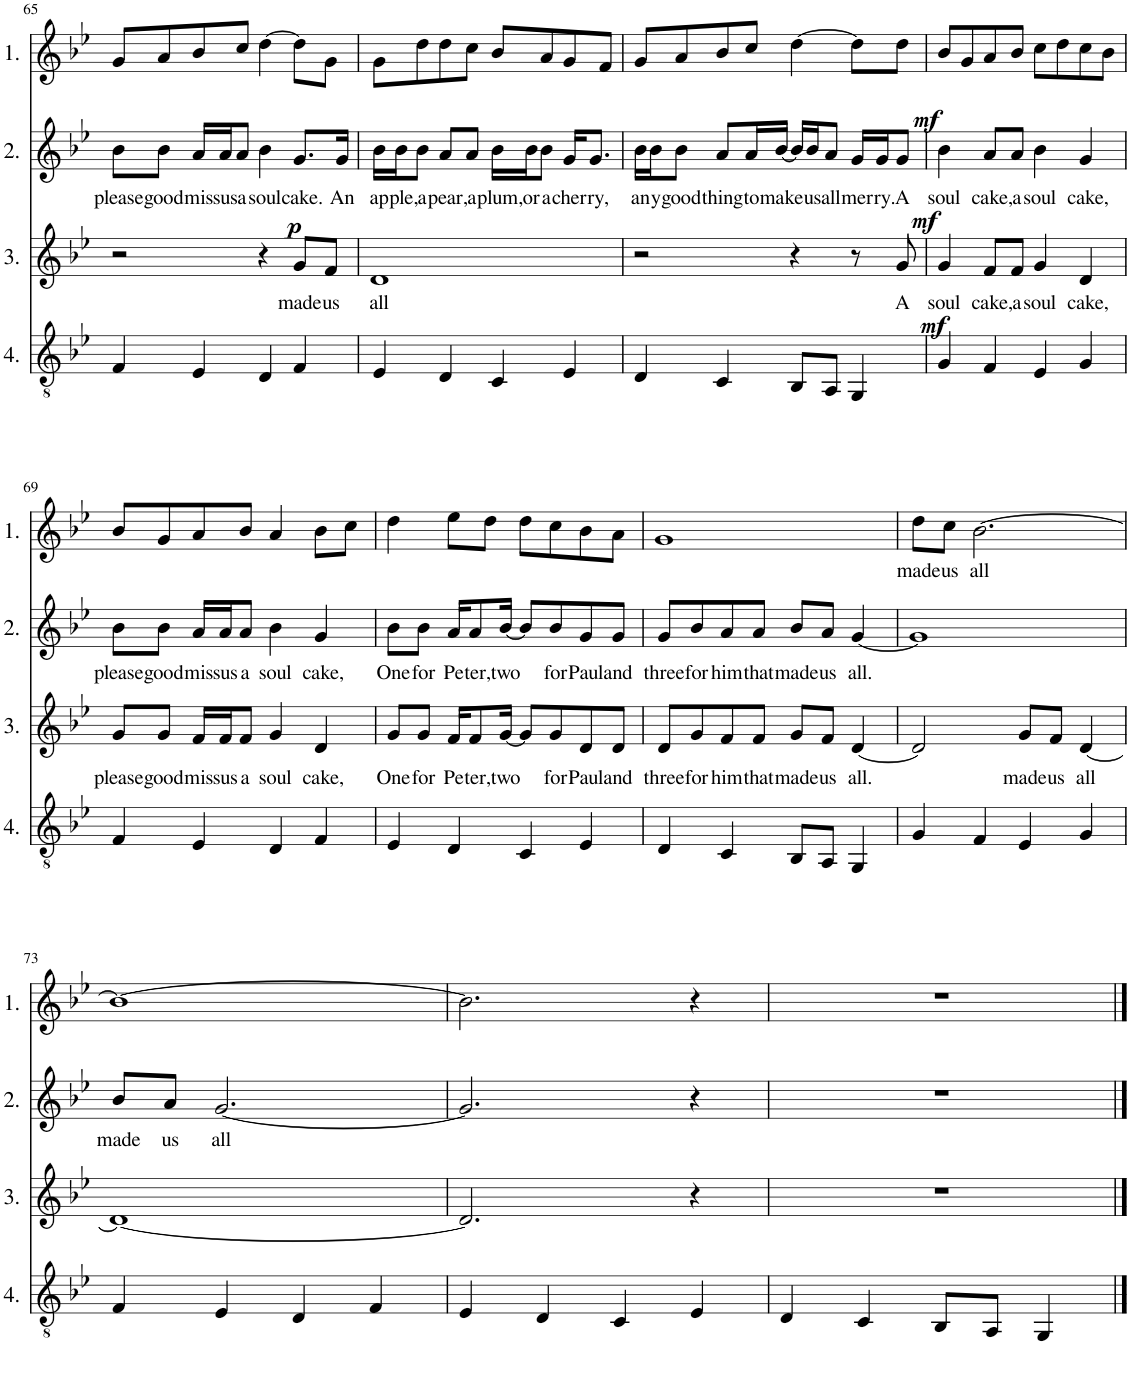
**kern	**dynam	**kern	**text	**dynam	**kern	**text	**dynam	**kern	**text
*part4	*part4	*part3	*part3	*part3	*part2	*part2	*part2	*part1	*part1
*staff4	*staff4	*staff3	*staff3	*staff3	*staff2	*staff2	*staff2	*staff1	*staff1
*I"4.	*	*I"3.	*	*	*I"2.	*	*	*I"1.	*
!!LO:PB:g=z
*clefGv2	*	*clefG2	*	*	*clefG2	*	*	*clefG2	*
*k[b-e-]	*	*k[b-e-]	*	*	*k[b-e-]	*	*	*k[b-e-]	*
*M4/4	*	*M4/4	*	*	*M4/4	*	*	*M4/4	*
=65	=65	=65	=65	=65	=65	=65	=65	=65	=65
!	!	!	!	!	!	!LO:LY:b	!	!	!
4F/	.	2r	.	.	8b-\L	please	.	8g/L	.
!	!	!	!	!	!	!LO:LY:b	!	!	!
.	.	.	.	.	8b-\J	good	.	8a/	.
!	!	!	!	!	!	!LO:LY:b	!	!	!
4E-/	.	.	.	.	16a/LL	mis-	.	8b-/	.
!	!	!	!	!	!	!LO:LY:b	!	!	!
.	.	.	.	.	16a/J	-sus	.	.	.
!	!	!	!	!	!	!LO:LY:b	!	!	!
.	.	.	.	.	8a/J	a	.	8cc/J	.
!	!	!	!	!	!	!LO:LY:b	!	!	!
4D/	.	4r	.	.	4b-\	soul	.	[4dd\	.
!	!	!	!LO:LY:b	!LO:DY:a	!	!LO:LY:b	!	!	!
4F/	.	8g/L	made	p	8.g/L	cake.	.	8dd\L]	.
!	!	!	!LO:LY:b	!	!	!	!	!	!
.	.	8f/J	us	.	.	.	.	8g\J	.
!	!	!	!	!	!	!LO:LY:b	!	!	!
.	.	.	.	.	16g/Jk	An	.	.	.
=66	=66	=66	=66	=66	=66	=66	=66	=66	=66
!	!	!	!LO:LY:b	!	!	!LO:LY:b	!	!	!
4E-/	.	1d	all	.	16b-\LL	ap-	.	8g\L	.
!	!	!	!	!	!	!LO:LY:b	!	!	!
.	.	.	.	.	16b-\J	-ple,	.	.	.
!	!	!	!	!	!	!LO:LY:b	!	!	!
.	.	.	.	.	8b-\J	a	.	8dd\	.
!	!	!	!	!	!	!LO:LY:b	!	!	!
4D/	.	.	.	.	8a/L	pear,	.	8dd\	.
!	!	!	!	!	!	!LO:LY:b	!	!	!
.	.	.	.	.	8a/J	a	.	8cc\J	.
!	!	!	!	!	!	!LO:LY:b	!	!	!
4C/	.	.	.	.	16b-\LL	plum,	.	8b-/L	.
!	!	!	!	!	!	!LO:LY:b	!	!	!
.	.	.	.	.	16b-\J	or	.	.	.
!	!	!	!	!	!	!LO:LY:b	!	!	!
.	.	.	.	.	8b-\J	a	.	8a/	.
!	!	!	!	!	!	!LO:LY:b	!	!	!
4E-/	.	.	.	.	16g/KL	cher-	.	8g/	.
!	!	!	!	!	!	!LO:LY:b	!	!	!
.	.	.	.	.	8.g/J	-ry,	.	.	.
.	.	.	.	.	.	.	.	8f/J	.
=67	=67	=67	=67	=67	=67	=67	=67	=67	=67
!	!	!	!	!	!	!LO:LY:b	!	!	!
4D/	.	2r	.	.	16b-\LL	an-	.	8g/L	.
!	!	!	!	!	!	!LO:LY:b	!	!	!
.	.	.	.	.	16b-\J	-y	.	.	.
!	!	!	!	!	!	!LO:LY:b	!	!	!
.	.	.	.	.	8b-\J	good	.	8a/	.
!	!	!	!	!	!	!LO:LY:b	!	!	!
4C/	.	.	.	.	8a/L	thing	.	8b-/	.
!	!	!	!	!	!	!LO:LY:b	!	!	!
.	.	.	.	.	16a/L	to	.	8cc/J	.
!	!	!	!	!	!	!LO:LY:b	!	!	!
.	.	.	.	.	[16b-/JJ	make	.	.	.
8BB-/L	.	4r	.	.	16b-/LL]	.	.	[4dd\	.
!	!	!	!	!	!	!LO:LY:b	!	!	!
.	.	.	.	.	16b-/J	us	.	.	.
!	!	!	!	!	!	!LO:LY:b	!	!	!
8AA/J	.	.	.	.	8a/J	all	.	.	.
!	!	!	!	!	!	!LO:LY:b	!	!	!
4GG/	.	8r	.	.	16g/LL	mer-	.	8dd\L]	.
!	!	!	!	!	!	!LO:LY:b	!	!	!
.	.	.	.	.	16g/J	-ry.	.	.	.
!	!	!	!LO:LY:b	!LO:DY:b	!	!LO:LY:b	!LO:DY:a	!	!
.	.	8g/	A	mf	8g/J	A	mf	8dd\J	.
=68	=68	=68	=68	=68	=68	=68	=68	=68	=68
!	!LO:DY:b	!	!LO:LY:b	!	!	!LO:LY:b	!	!	!
4G/	mf	4g/	soul	.	4b-\	soul	.	8b-/L	.
.	.	.	.	.	.	.	.	8g/	.
!	!	!	!LO:LY:b	!	!	!LO:LY:b	!	!	!
4F/	.	8f/L	cake,	.	8a/L	cake,	.	8a/	.
!	!	!	!LO:LY:b	!	!	!LO:LY:b	!	!	!
.	.	8f/J	a	.	8a/J	a	.	8b-/J	.
!	!	!	!LO:LY:b	!	!	!LO:LY:b	!	!	!
4E-/	.	4g/	soul	.	4b-\	soul	.	8cc\L	.
.	.	.	.	.	.	.	.	8dd\	.
!	!	!	!LO:LY:b	!	!	!LO:LY:b	!	!	!
4G/	.	4d/	cake,	.	4g/	cake,	.	8cc\	.
.	.	.	.	.	.	.	.	8b-\J	.
!!LO:LB:g=z
=69	=69	=69	=69	=69	=69	=69	=69	=69	=69
!	!	!	!LO:LY:b	!	!	!LO:LY:b	!	!	!
4F/	.	8g/L	please	.	8b-\L	please	.	8b-/L	.
!	!	!	!LO:LY:b	!	!	!LO:LY:b	!	!	!
.	.	8g/J	good	.	8b-\J	good	.	8g/	.
!	!	!	!LO:LY:b	!	!	!LO:LY:b	!	!	!
4E-/	.	16f/LL	mis-	.	16a/LL	mis-	.	8a/	.
!	!	!	!LO:LY:b	!	!	!LO:LY:b	!	!	!
.	.	16f/J	-sus	.	16a/J	-sus	.	.	.
!	!	!	!LO:LY:b	!	!	!LO:LY:b	!	!	!
.	.	8f/J	a	.	8a/J	a	.	8b-/J	.
!	!	!	!LO:LY:b	!	!	!LO:LY:b	!	!	!
4D/	.	4g/	soul	.	4b-\	soul	.	4a/	.
!	!	!	!LO:LY:b	!	!	!LO:LY:b	!	!	!
4F/	.	4d/	cake,	.	4g/	cake,	.	8b-\L	.
.	.	.	.	.	.	.	.	8cc\J	.
=70	=70	=70	=70	=70	=70	=70	=70	=70	=70
!	!	!	!LO:LY:b	!	!	!LO:LY:b	!	!	!
4E-/	.	8g/L	One	.	8b-\L	One	.	4dd\	.
!	!	!	!LO:LY:b	!	!	!LO:LY:b	!	!	!
.	.	8g/J	for	.	8b-\J	for	.	.	.
!	!	!	!LO:LY:b	!	!	!LO:LY:b	!	!	!
4D/	.	16f/KL	Pe-	.	16a/KL	Pe-	.	8ee-\L	.
!	!	!	!LO:LY:b	!	!	!LO:LY:b	!	!	!
.	.	8f/	-ter,	.	8a/	-ter,	.	.	.
.	.	.	.	.	.	.	.	8dd\J	.
!	!	!	!LO:LY:b	!	!	!LO:LY:b	!	!	!
.	.	[16g/Jk	two	.	[16b-/Jk	two	.	.	.
4C/	.	8g/L]	.	.	8b-/L]	.	.	8dd\L	.
!	!	!	!LO:LY:b	!	!	!LO:LY:b	!	!	!
.	.	8g/	for	.	8b-/	for	.	8cc\	.
!	!	!	!LO:LY:b	!	!	!LO:LY:b	!	!	!
4E-/	.	8d/	Paul	.	8g/	Paul	.	8b-\	.
!	!	!	!LO:LY:b	!	!	!LO:LY:b	!	!	!
.	.	8d/J	and	.	8g/J	and	.	8a\J	.
=71	=71	=71	=71	=71	=71	=71	=71	=71	=71
!	!	!	!LO:LY:b	!	!	!LO:LY:b	!	!	!
4D/	.	8d/L	three	.	8g/L	three	.	1g	.
!	!	!	!LO:LY:b	!	!	!LO:LY:b	!	!	!
.	.	8g/	for	.	8b-/	for	.	.	.
!	!	!	!LO:LY:b	!	!	!LO:LY:b	!	!	!
4C/	.	8f/	him	.	8a/	him	.	.	.
!	!	!	!LO:LY:b	!	!	!LO:LY:b	!	!	!
.	.	8f/J	that	.	8a/J	that	.	.	.
!	!	!	!LO:LY:b	!	!	!LO:LY:b	!	!	!
8BB-/L	.	8g/L	made	.	8b-/L	made	.	.	.
!	!	!	!LO:LY:b	!	!	!LO:LY:b	!	!	!
8AA/J	.	8f/J	us	.	8a/J	us	.	.	.
!	!	!	!LO:LY:b	!	!	!LO:LY:b	!	!	!
4GG/	.	[4d/	all.	.	[4g/	all.	.	.	.
=72	=72	=72	=72	=72	=72	=72	=72	=72	=72
!	!	!	!	!	!	!	!	!	!LO:LY:b
4G/	.	2d/]	.	.	1g]	.	.	8dd\L	made
!	!	!	!	!	!	!	!	!	!LO:LY:b
.	.	.	.	.	.	.	.	8cc\J	us
!	!	!	!	!	!	!	!	!	!LO:LY:b
4F/	.	.	.	.	.	.	.	[2.b-\	all
!	!	!	!LO:LY:b	!	!	!	!	!	!
4E-/	.	8g/L	made	.	.	.	.	.	.
!	!	!	!LO:LY:b	!	!	!	!	!	!
.	.	8f/J	us	.	.	.	.	.	.
!	!	!	!LO:LY:b	!	!	!	!	!	!
4G/	.	[4d/	all	.	.	.	.	.	.
!!LO:LB:g=z
=73	=73	=73	=73	=73	=73	=73	=73	=73	=73
!	!	!	!	!	!	!LO:LY:b	!	!	!
4F/	.	1d_	.	.	8b-/L	made	.	1b-_	.
!	!	!	!	!	!	!LO:LY:b	!	!	!
.	.	.	.	.	8a/J	us	.	.	.
!	!	!	!	!	!	!LO:LY:b	!	!	!
4E-/	.	.	.	.	[2.g/	all	.	.	.
4D/	.	.	.	.	.	.	.	.	.
4F/	.	.	.	.	.	.	.	.	.
=74	=74	=74	=74	=74	=74	=74	=74	=74	=74
4E-/	.	2.d/]	.	.	2.g/]	.	.	2.b-\]	.
4D/	.	.	.	.	.	.	.	.	.
4C/	.	.	.	.	.	.	.	.	.
4E-/	.	4r	.	.	4r	.	.	4r	.
=75	=75	=75	=75	=75	=75	=75	=75	=75	=75
4D/	.	1r	.	.	1r	.	.	1r	.
4C/	.	.	.	.	.	.	.	.	.
8BB-/L	.	.	.	.	.	.	.	.	.
8AA/J	.	.	.	.	.	.	.	.	.
4GG/	.	.	.	.	.	.	.	.	.
==	==	==	==	==	==	==	==	==	==
*-	*-	*-	*-	*-	*-	*-	*-	*-	*-
